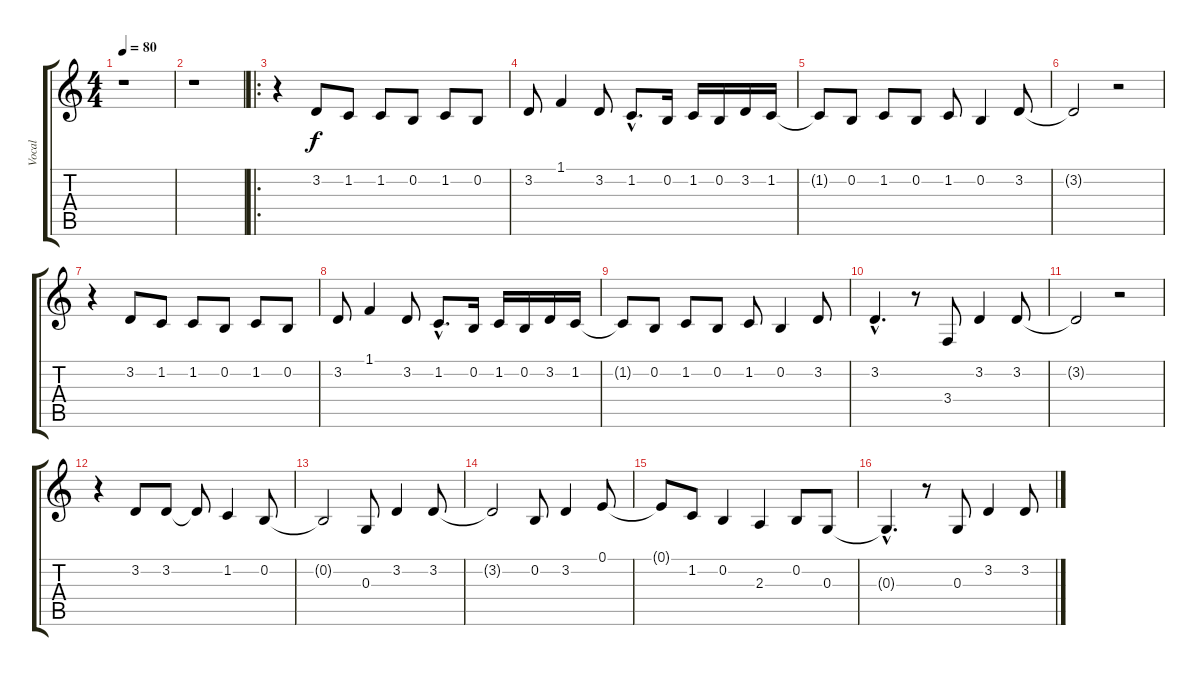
\track ("Vocal" "Vocal") {instrument drawbarorgan}
\staff {score tabs}
\tuning (E4 B3 G3 D3 A2 E2) {hide}
\ts (4 4)
\tempo 80
\clef g2
\ks c
r.1{dy f instrument drawbarorgan} |
r.1 |
\ro
r.4 3.2.8 1.2.8 1.2.8 0.2.8 1.2.8 0.2.8 |
3.2.8 1.1.4 3.2.8 1.2{hac}.8{d} 0.2.16 1.2.16 0.2.16 3.2.16 1.2.16 |
1.2{t}.8 0.2.8 1.2.8 0.2.8 1.2.8 0.2.4 3.2.8 |
3.2{t}.2 r.2 |
r.4 3.2.8 1.2.8 1.2.8 0.2.8 1.2.8 0.2.8 |
3.2.8 1.1.4 3.2.8 1.2{hac}.8{d} 0.2.16 1.2.16 0.2.16 3.2.16 1.2.16 |
1.2{t}.8 0.2.8 1.2.8 0.2.8 1.2.8 0.2.4 3.2.8 |
3.2{hac}.4{d} r.8 3.4.8 3.2.4 3.2.8 |
3.2{t}.2 r.2 |
r.4 3.2.8 3.2.8 3.2{t}.8 1.2.4 0.2.8 |
0.2{t}.2 0.3.8 3.2.4 3.2.8 |
3.2{t}.2 0.2.8 3.2.4 0.1.8 |
0.1{t}.8 1.2.8 0.2.4 2.3.4 0.2.8 0.3.8 |
0.3{hac t}.4{d} r.8 0.3.8 3.2.4 3.2.8
